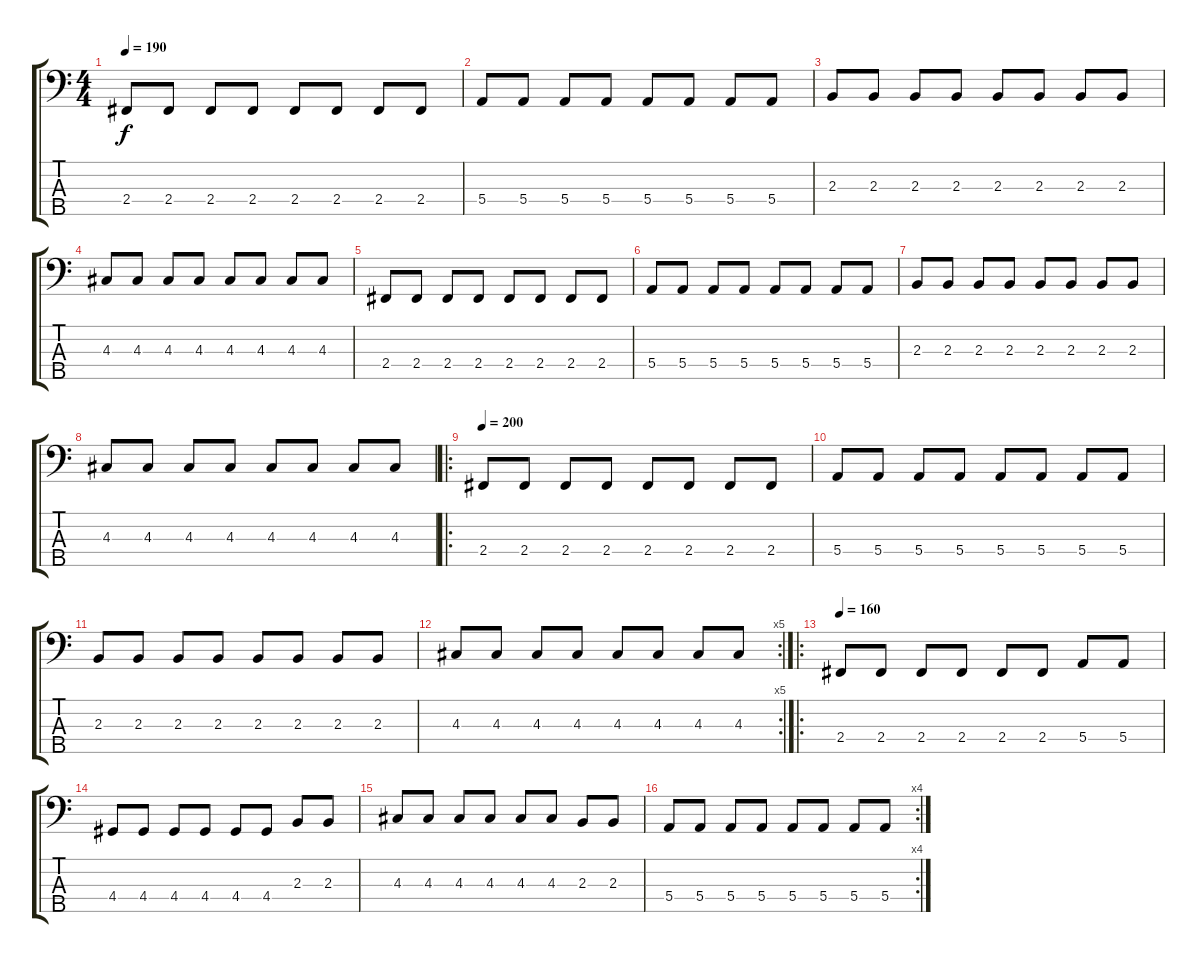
\track "" {solo instrument electricbasspick}
\staff {score tabs}
\tuning (G2 D2 A1 E1 B0) {hide}
\ts (4 4)
\tempo 190
\clef f4
\ks c
2.4.8{dy f} 2.4.8 2.4.8 2.4.8 2.4.8 2.4.8 2.4.8 2.4.8 |
5.4.8 5.4.8 5.4.8 5.4.8 5.4.8 5.4.8 5.4.8 5.4.8 |
2.3.8 2.3.8 2.3.8 2.3.8 2.3.8 2.3.8 2.3.8 2.3.8 |
4.3.8 4.3.8 4.3.8 4.3.8 4.3.8 4.3.8 4.3.8 4.3.8 |
2.4.8 2.4.8 2.4.8 2.4.8 2.4.8 2.4.8 2.4.8 2.4.8 |
5.4.8 5.4.8 5.4.8 5.4.8 5.4.8 5.4.8 5.4.8 5.4.8 |
2.3.8 2.3.8 2.3.8 2.3.8 2.3.8 2.3.8 2.3.8 2.3.8 |
4.3.8 4.3.8 4.3.8 4.3.8 4.3.8 4.3.8 4.3.8 4.3.8 |
\ro
\tempo 200
2.4.8 2.4.8 2.4.8 2.4.8 2.4.8 2.4.8 2.4.8 2.4.8 |
5.4.8 5.4.8 5.4.8 5.4.8 5.4.8 5.4.8 5.4.8 5.4.8 |
2.3.8 2.3.8 2.3.8 2.3.8 2.3.8 2.3.8 2.3.8 2.3.8 |
\rc 5
4.3.8 4.3.8 4.3.8 4.3.8 4.3.8 4.3.8 4.3.8 4.3.8 |
\ro
\tempo 160
2.4.8 2.4.8 2.4.8 2.4.8 2.4.8 2.4.8 5.4.8 5.4.8 |
4.4.8 4.4.8 4.4.8 4.4.8 4.4.8 4.4.8 2.3.8 2.3.8 |
4.3.8 4.3.8 4.3.8 4.3.8 4.3.8 4.3.8 2.3.8 2.3.8 |
\rc 4
5.4.8 5.4.8 5.4.8 5.4.8 5.4.8 5.4.8 5.4.8 5.4.8
